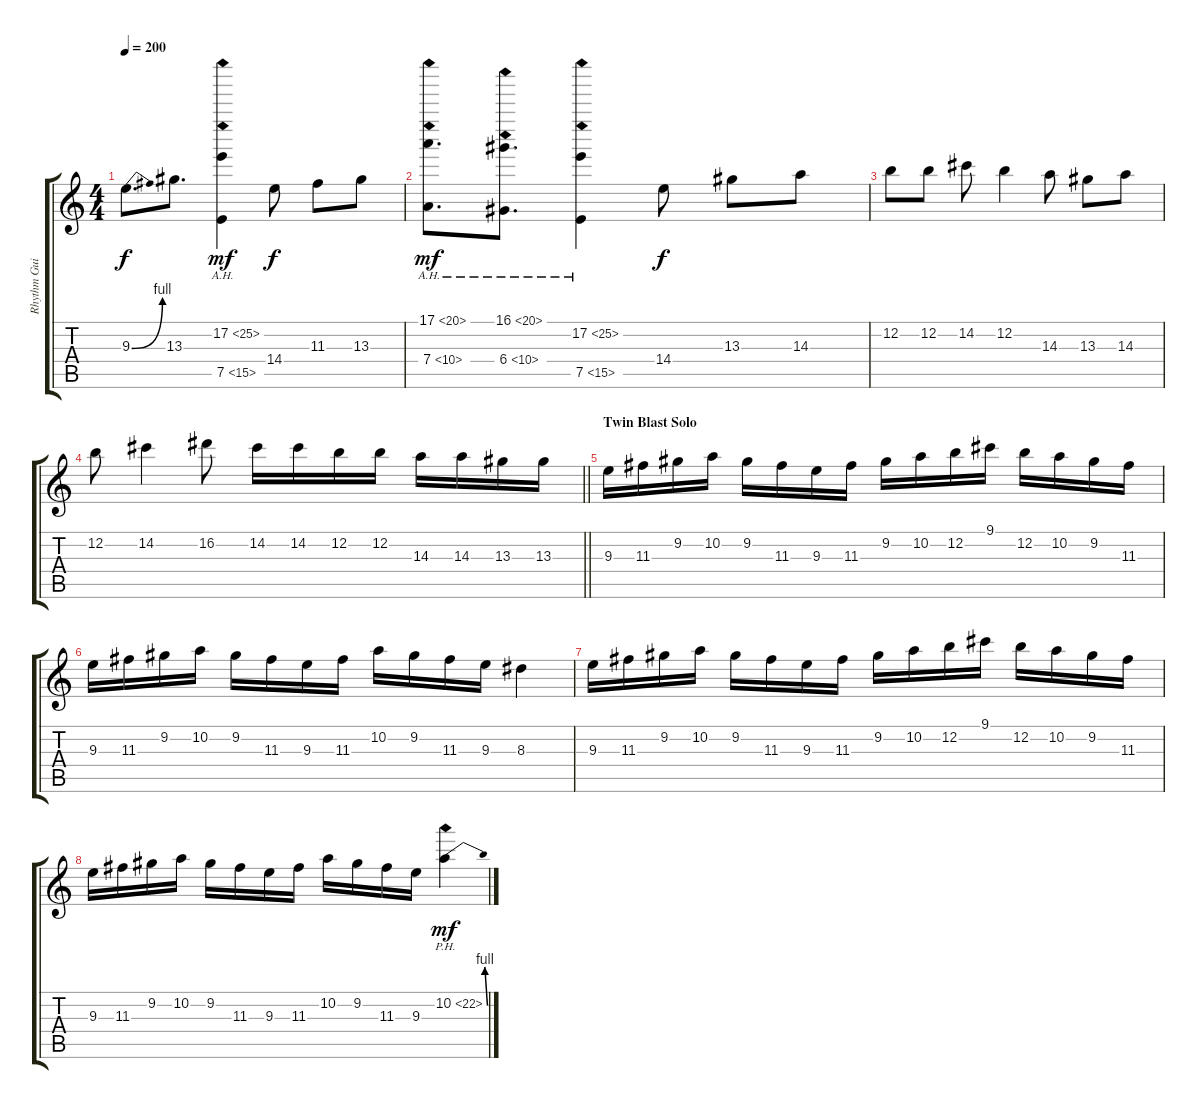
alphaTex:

\track ("Rhythm Guitar" "Rhythm Gui") {instrument distortionguitar}
\staff {score tabs}
\tuning (E4 B3 G3 D3 A2 E2) {hide}
\ts (4 4)
\tempo 200
\clef g2
\ks c
9.3{be (bend 0 0 60 4)}.8{d dy f} 13.3.8{d} (17.2{ah 8} 7.5{ah 8}).4{dy mf} 14.4.8{dy f} 11.3.8 13.3.8 |
(17.1{ah 3} 7.4{ah 3}).8{d dy mf} (16.1{ah 4} 6.4{ah 4}).8{d} (17.2{ah 8} 7.5{ah 8}).4 14.4.8{dy f} 13.3.8 14.3.8 |
12.2.8 12.2.8 14.2.8 12.2.4 14.3.8 13.3.8 14.3.8 |
\barLineRight lightlight
12.2.8 14.2.4 16.2.8 14.2.16 14.2.16 12.2.16 12.2.16 14.3.16 14.3.16 13.3.16 13.3.16 |
\section ("" "Twin Blast Solo")
9.3.16 11.3.16 9.2.16 10.2.16 9.2.16 11.3.16 9.3.16 11.3.16 9.2.16 10.2.16 12.2.16 9.1.16 12.2.16 10.2.16 9.2.16 11.3.16 |
9.3.16 11.3.16 9.2.16 10.2.16 9.2.16 11.3.16 9.3.16 11.3.16 10.2.16 9.2.16 11.3.16 9.3.16 8.3.4 |
9.3.16 11.3.16 9.2.16 10.2.16 9.2.16 11.3.16 9.3.16 11.3.16 9.2.16 10.2.16 12.2.16 9.1.16 12.2.16 10.2.16 9.2.16 11.3.16 |
9.3.16 11.3.16 9.2.16 10.2.16 9.2.16 11.3.16 9.3.16 11.3.16 10.2.16 9.2.16 11.3.16 9.3.16 10.2{be (bend 0 0 60 4) ph 12}.4{dy mf}
